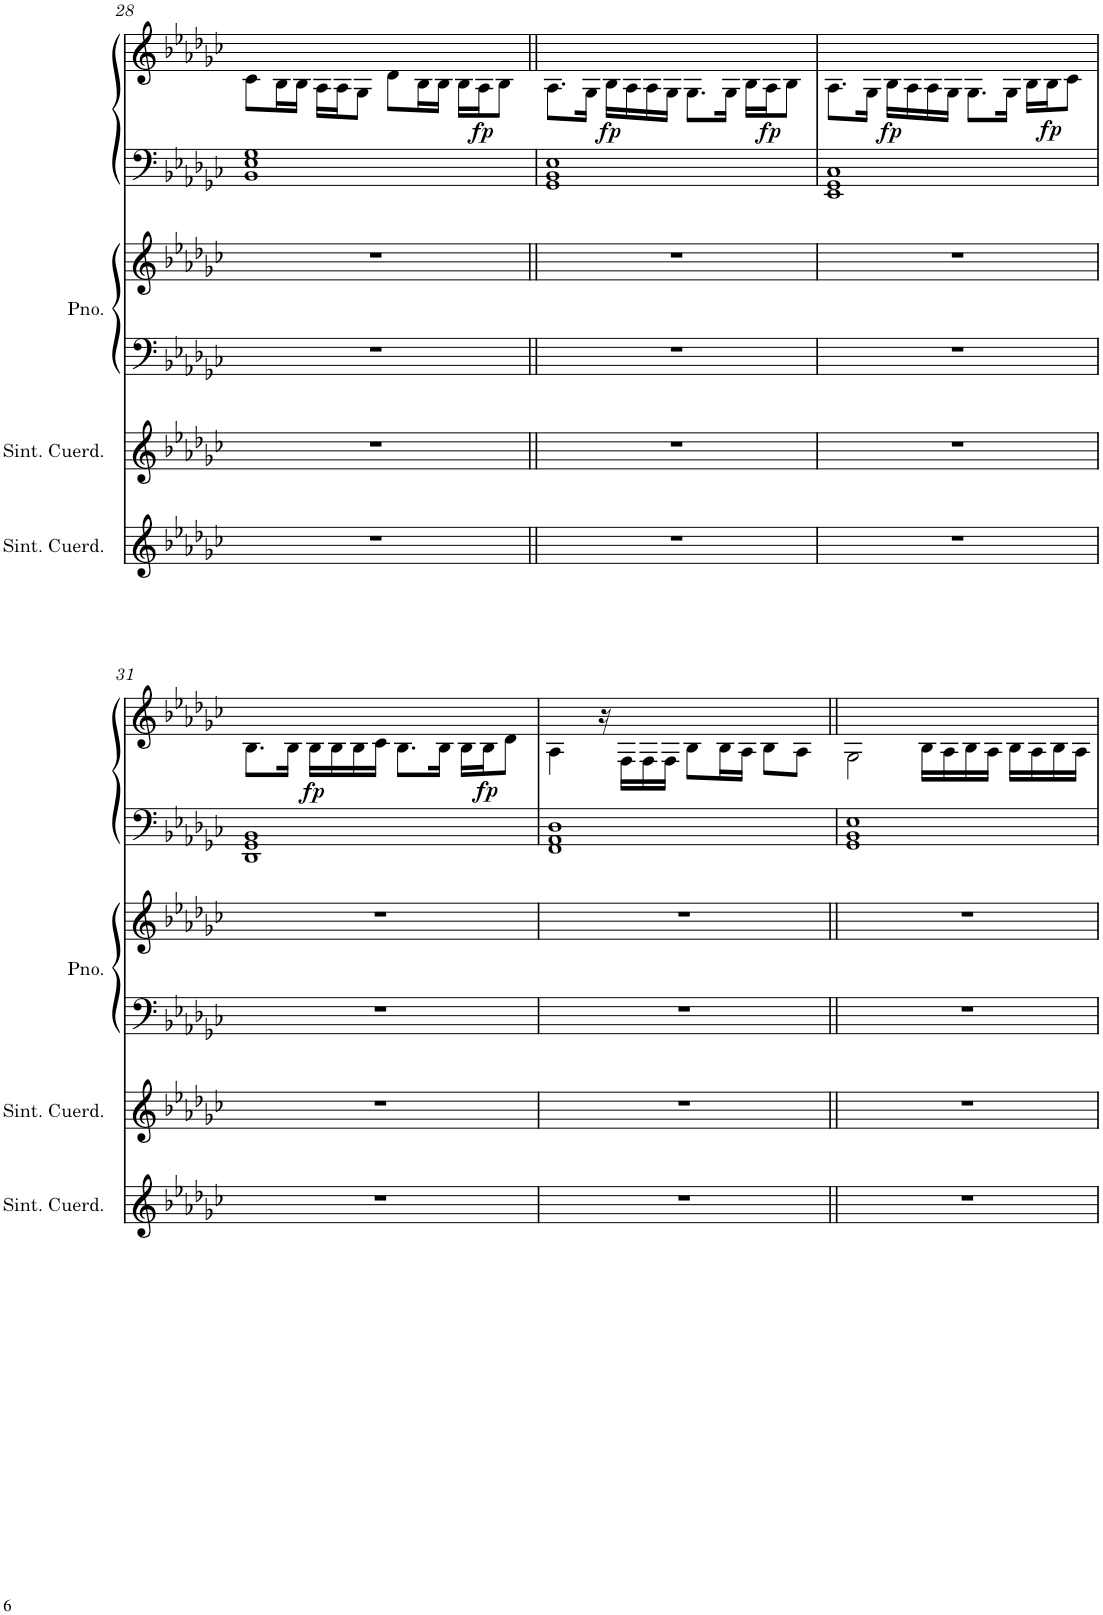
**kern	**kern	**kern	**kern	**kern	**kern	**dynam
*part4	*part3	*part2	*part2	*part1	*part1	*part1
*staff6	*staff5	*staff4	*staff3	*staff2	*staff1	*staff1/2
*I"Sintetizador Pad	*I"Sintetizador Banda sonora	*I"Piano	*	*I"Piano	*	*
*	*	*I'Pno.	*	*I'Pno	*	*
!!LO:PB:g=z
*clefG2	*clefG2	*clefF4	*clefG2	*clefF4	*clefG2	*
*k[b-e-a-d-g-c-]	*k[b-e-a-d-g-c-]	*k[b-e-a-d-g-c-]	*k[b-e-a-d-g-c-]	*k[b-e-a-d-g-c-]	*k[b-e-a-d-g-c-]	*
*M4/4	*M4/4	*M4/4	*M4/4	*M4/4	*M4/4	*
=28	=28	=28	=28	=28	=28	=28
*	*	*	*	*^	*	*
1r	1r	1r	1r	1E- 1G-	1BB-	8c-\L	.
.	.	.	.	.	.	16B-\L	.
.	.	.	.	.	.	16B-\JJ	.
.	.	.	.	.	.	16A-\LL	.
.	.	.	.	.	.	16A-\J	.
.	.	.	.	.	.	8G-\J	.
.	.	.	.	.	.	8d-\L	.
.	.	.	.	.	.	16B-\L	.
.	.	.	.	.	.	16B-\JJ	.
.	.	.	.	.	.	16B-\LL	.
!	!	!	!	!	!	!	!LO:DY:b
.	.	.	.	.	.	16A-\J	fp
.	.	.	.	.	.	8B-\J	.
=29||	=29||	=29||	=29||	=29||	=29||	=29||	=29||
1r	1r	1r	1r	1E-	1GG- 1BB-	8.A-\L	.
.	.	.	.	.	.	16G-\Jk	.
!	!	!	!	!	!	!	!LO:DY:b
.	.	.	.	.	.	16B-\LL	fp
.	.	.	.	.	.	16A-\	.
.	.	.	.	.	.	16A-\	.
.	.	.	.	.	.	16G-\JJ	.
.	.	.	.	.	.	8.G-\L	.
.	.	.	.	.	.	16G-\Jk	.
.	.	.	.	.	.	16B-\LL	.
!	!	!	!	!	!	!	!LO:DY:b
.	.	.	.	.	.	16A-\J	fp
.	.	.	.	.	.	8B-\J	.
=30	=30	=30	=30	=30	=30	=30	=30
1r	1r	1r	1r	1C-	1EE- 1GG-	8.A-\L	.
.	.	.	.	.	.	16G-\Jk	.
!	!	!	!	!	!	!	!LO:DY:b
.	.	.	.	.	.	16B-\LL	fp
.	.	.	.	.	.	16A-\	.
.	.	.	.	.	.	16A-\	.
.	.	.	.	.	.	16G-\JJ	.
.	.	.	.	.	.	8.G-\L	.
.	.	.	.	.	.	16G-\Jk	.
.	.	.	.	.	.	16B-\LL	.
!	!	!	!	!	!	!	!LO:DY:b
.	.	.	.	.	.	16B-\J	fp
.	.	.	.	.	.	8c-\J	.
!!LO:LB:g=z
=31	=31	=31	=31	=31	=31	=31	=31
1r	1r	1r	1r	1GG- 1BB-	1DD-	8.B-\L	.
.	.	.	.	.	.	16B-\Jk	.
!	!	!	!	!	!	!	!LO:DY:b
.	.	.	.	.	.	16B-\LL	fp
.	.	.	.	.	.	16B-\	.
.	.	.	.	.	.	16B-\	.
.	.	.	.	.	.	16c-\JJ	.
.	.	.	.	.	.	8.B-\L	.
.	.	.	.	.	.	16B-\Jk	.
.	.	.	.	.	.	16B-\LL	.
!	!	!	!	!	!	!	!LO:DY:b
.	.	.	.	.	.	16B-\J	fp
.	.	.	.	.	.	8d-\J	.
=32	=32	=32	=32	=32	=32	=32	=32
1r	1r	1r	1r	1D-	1FF 1AA-	4A-\	.
.	.	.	.	.	.	16r	.
.	.	.	.	.	.	16F\LL	.
.	.	.	.	.	.	16F\	.
.	.	.	.	.	.	16F\JJ	.
.	.	.	.	.	.	8B-\L	.
.	.	.	.	.	.	16B-\L	.
.	.	.	.	.	.	16A-\JJ	.
.	.	.	.	.	.	8B-\L	.
.	.	.	.	.	.	8A-\J	.
=33||	=33||	=33||	=33||	=33||	=33||	=33||	=33||
1r	1r	1r	1r	1E-	1GG- 1BB-	2G-\	.
.	.	.	.	.	.	16B-\LL	.
.	.	.	.	.	.	16A-\	.
.	.	.	.	.	.	16B-\	.
.	.	.	.	.	.	16A-\JJ	.
.	.	.	.	.	.	16B-\LL	.
.	.	.	.	.	.	16A-\	.
.	.	.	.	.	.	16B-\	.
.	.	.	.	.	.	16A-\JJ	.
*	*	*	*	*v	*v	*	*
=	=	=	=	=	=	=
*-	*-	*-	*-	*-	*-	*-
